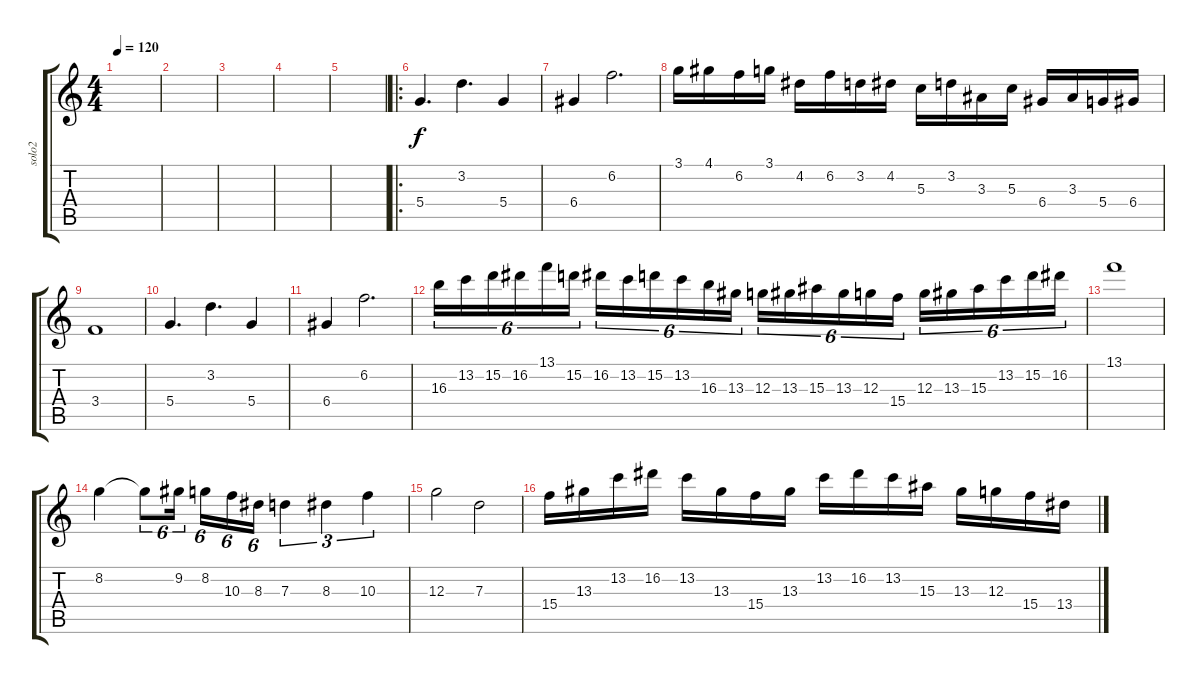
\track ("solo2" "solo2") {instrument distortionguitar}
\staff {score tabs}
\tuning (E4 B3 G3 D3 A2 E2) {hide}
\ts (4 4)
\tempo 120
\clef g2
\ks c
|
|
|
|
|
\ro
5.4.4{d} 3.2.4{d} 5.4.4 |
6.4.4 6.2.2{d} |
3.1.16 4.1.16 6.2.16 3.1.16 4.2.16 6.2.16 3.2.16 4.2.16 5.3.16 3.2.16 3.3.16 5.3.16 6.4.16 3.3.16 5.4.16 6.4.16 |
3.4.1 |
5.4.4{d} 3.2.4{d} 5.4.4 |
6.4.4 6.2.2{d} |
16.3.16{tu (6 4)} 13.2.16{tu (6 4)} 15.2.16{tu (6 4)} 16.2.16{tu (6 4)} 13.1.16{tu (6 4)} 15.2.16{tu (6 4)} 16.2.16{tu (6 4)} 13.2.16{tu (6 4)} 15.2.16{tu (6 4)} 13.2.16{tu (6 4)} 16.3.16{tu (6 4)} 13.3.16{tu (6 4)} 12.3.16{tu (6 4)} 13.3.16{tu (6 4)} 15.3.16{tu (6 4)} 13.3.16{tu (6 4)} 12.3.16{tu (6 4)} 15.4.16{tu (6 4)} 12.3.16{tu (6 4)} 13.3.16{tu (6 4)} 15.3.16{tu (6 4)} 13.2.16{tu (6 4)} 15.2.16{tu (6 4)} 16.2.16{tu (6 4)} |
13.1.1 |
8.2.4 8.2{t}.8{tu (6 4)} 9.2.16{tu (6 4)} 8.2.16{tu (6 4)} 10.3.16{tu (6 4)} 8.3.16{tu (6 4)} 7.3.4{tu (3 2)} 8.3.4{tu (3 2)} 10.3.4{tu (3 2)} |
12.3.2 7.3.2 |
15.4.16 13.3.16 13.2.16 16.2.16 13.2.16 13.3.16 15.4.16 13.3.16 13.2.16 16.2.16 13.2.16 15.3.16 13.3.16 12.3.16 15.4.16 13.4.16
